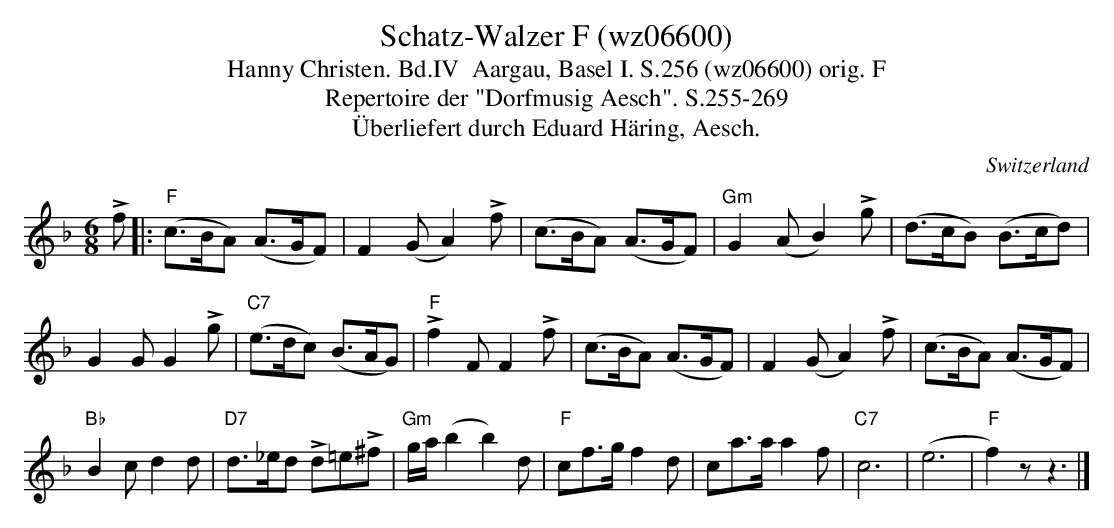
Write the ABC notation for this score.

X:1
T:Schatz-Walzer F (wz06600)
T:Hanny Christen. Bd.IV  Aargau, Basel I. S.256 (wz06600) orig. F
T: Repertoire der "Dorfmusig Aesch". S.255-269
T:Überliefert durch Eduard Häring, Aesch.
M:6/8
L:1/8
O:Switzerland
K:F major
!>!f |: ("F"c>BA) (A>GF) | F2(G A2)!>!f | (c>BA) (A>GF) | "Gm"G2(AB2)!>!g | (d>cB) (B>cd) |
G2G G2!>!g | ("C7"e>dc) (B>AG) | !>!"F"f2FF2!>!f | (c>BA) (A>GF) | F2(GA2)!>!f | (c>BA) (A>GF) |
"Bb"B2cd2d | "D7"d>_ed !>!d=e!>!^f | "Gm"g/a/ (b2b2) d |  "F"cf>g f2d | ca>a a2f | "C7"c6 | (e6 | "F"f2) zz3 |]
